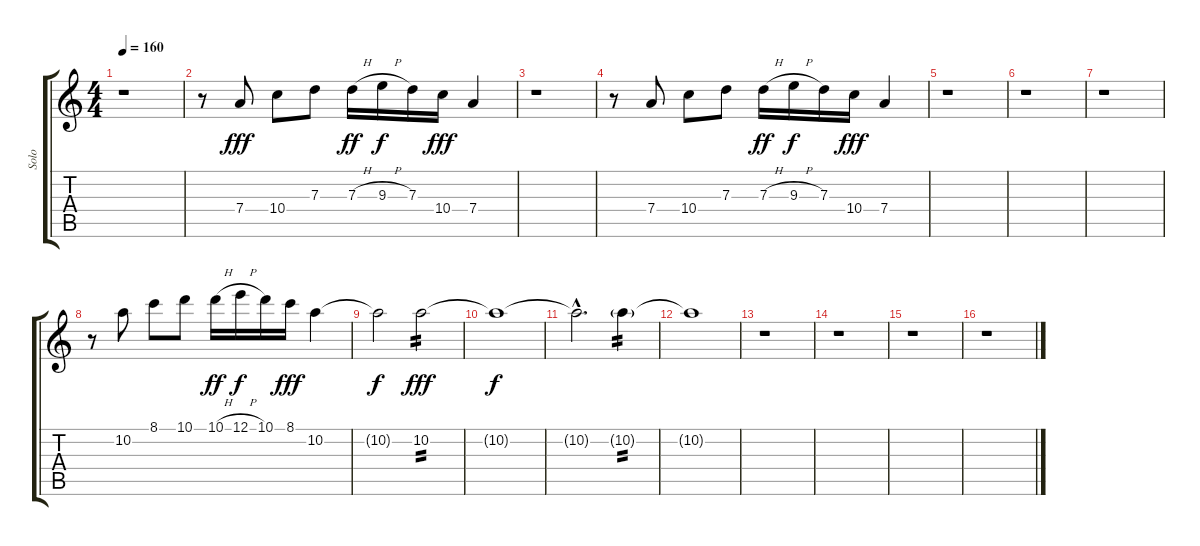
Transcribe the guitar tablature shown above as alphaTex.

\track ("Solo" "Solo") {instrument acousticguitarnylon}
\staff {score tabs}
\tuning (E4 B3 G3 D3 A2 E2) {hide}
\ts (4 4)
\tempo 160
\clef g2
\ks c
r.1{dy f} |
r.8 7.4.8{dy fff} 10.4.8 7.3.8 7.3{h}.16{dy ff} 9.3{h}.16{dy f} 7.3.16 10.4.16{dy fff} 7.4.4 |
r.1 |
r.8 7.4.8 10.4.8 7.3.8 7.3{h}.16{dy ff} 9.3{h}.16{dy f} 7.3.16 10.4.16{dy fff} 7.4.4 |
r.1 |
r.1 |
r.1 |
r.8 10.2.8 8.1.8 10.1.8 10.1{h}.16{dy ff} 12.1{h}.16{dy f} 10.1.16 8.1.16{dy fff} 10.2.4 |
10.2{t}.2{dy f} 10.2.2{tp 2 dy fff} |
10.2{t}.1{dy f} |
10.2{hac t}.2{d} 10.2{g}.4{tp 2} |
10.2{t}.1 |
r.1 |
r.1 |
r.1 |
r.1
